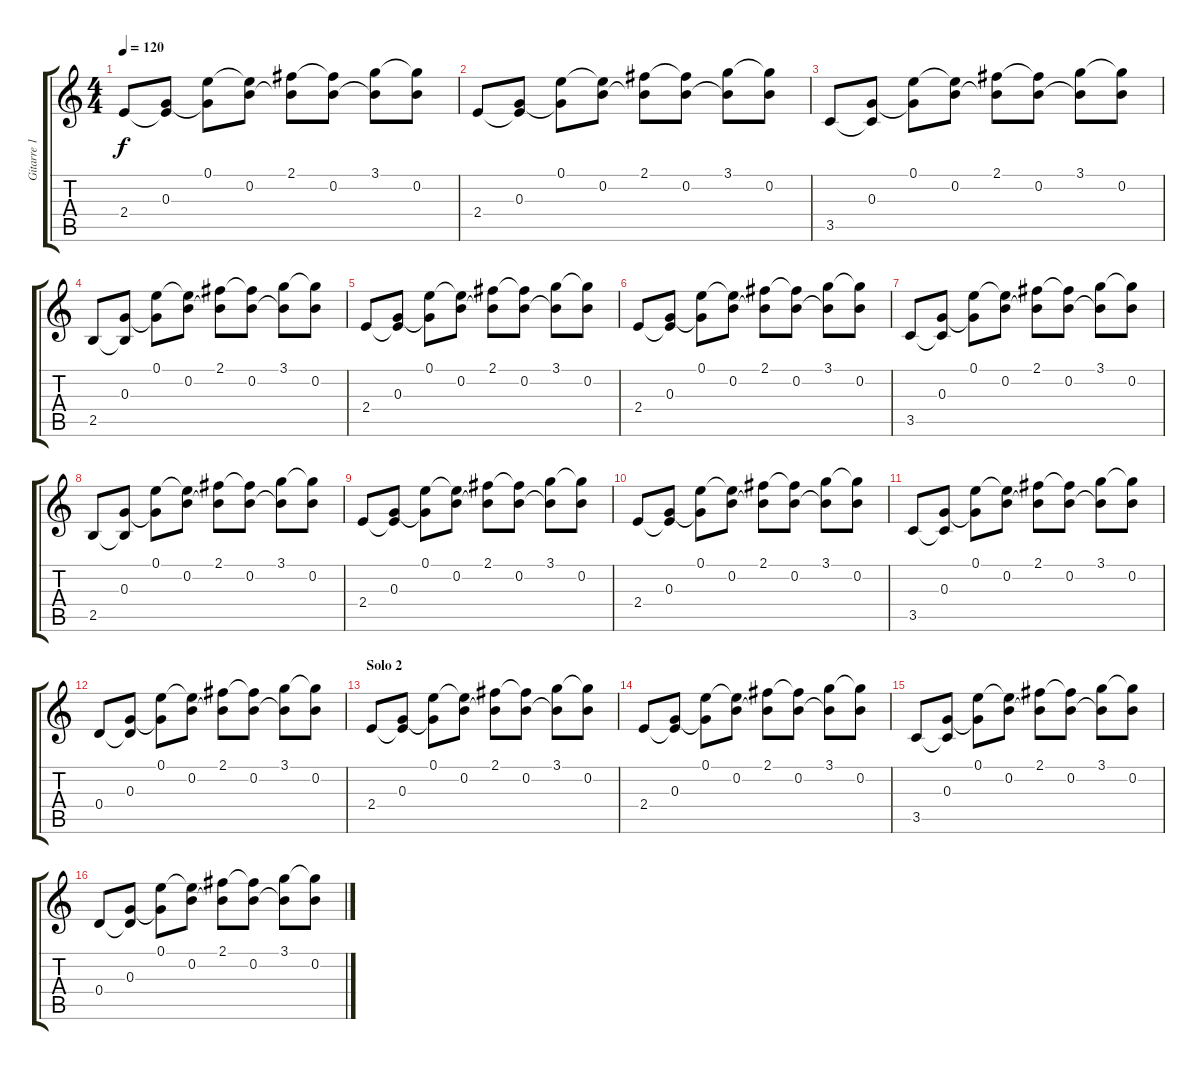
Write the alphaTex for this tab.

\track ("Gitarre 1" "Gitarre 1") {instrument acousticguitarsteel}
\staff {score tabs}
\tuning (E4 B3 G3 D3 A2 E2) {hide}
\ts (4 4)
\tempo 120
\clef g2
\ks c
2.4.8{dy f} (0.3 2.4{t}).8 (0.1 0.3{t}).8 (0.1{t} 0.2).8 (2.1 0.2{t}).8 (2.1{t} 0.2).8 (3.1 0.2{t}).8 (3.1{t} 0.2).8 |
2.4.8 (0.3 2.4{t}).8 (0.1 0.3{t}).8 (0.1{t} 0.2).8 (2.1 0.2{t}).8 (2.1{t} 0.2).8 (3.1 0.2{t}).8 (3.1{t} 0.2).8 |
3.5.8 (0.3 3.5{t}).8 (0.1 0.3{t}).8 (0.1{t} 0.2).8 (2.1 0.2{t}).8 (2.1{t} 0.2).8 (3.1 0.2{t}).8 (3.1{t} 0.2).8 |
2.5.8 (0.3 2.5{t}).8 (0.1 0.3{t}).8 (0.1{t} 0.2).8 (2.1 0.2{t}).8 (2.1{t} 0.2).8 (3.1 0.2{t}).8 (3.1{t} 0.2).8 |
2.4.8 (0.3 2.4{t}).8 (0.1 0.3{t}).8 (0.1{t} 0.2).8 (2.1 0.2{t}).8 (2.1{t} 0.2).8 (3.1 0.2{t}).8 (3.1{t} 0.2).8 |
2.4.8 (0.3 2.4{t}).8 (0.1 0.3{t}).8 (0.1{t} 0.2).8 (2.1 0.2{t}).8 (2.1{t} 0.2).8 (3.1 0.2{t}).8 (3.1{t} 0.2).8 |
3.5.8 (0.3 3.5{t}).8 (0.1 0.3{t}).8 (0.1{t} 0.2).8 (2.1 0.2{t}).8 (2.1{t} 0.2).8 (3.1 0.2{t}).8 (3.1{t} 0.2).8 |
2.5.8 (0.3 2.5{t}).8 (0.1 0.3{t}).8 (0.1{t} 0.2).8 (2.1 0.2{t}).8 (2.1{t} 0.2).8 (3.1 0.2{t}).8 (3.1{t} 0.2).8 |
2.4.8 (0.3 2.4{t}).8 (0.1 0.3{t}).8 (0.1{t} 0.2).8 (2.1 0.2{t}).8 (2.1{t} 0.2).8 (3.1 0.2{t}).8 (3.1{t} 0.2).8 |
2.4.8 (0.3 2.4{t}).8 (0.1 0.3{t}).8 (0.1{t} 0.2).8 (2.1 0.2{t}).8 (2.1{t} 0.2).8 (3.1 0.2{t}).8 (3.1{t} 0.2).8 |
3.5.8 (0.3 3.5{t}).8 (0.1 0.3{t}).8 (0.1{t} 0.2).8 (2.1 0.2{t}).8 (2.1{t} 0.2).8 (3.1 0.2{t}).8 (3.1{t} 0.2).8 |
0.4.8 (0.3 0.4{t}).8 (0.1 0.3{t}).8 (0.1{t} 0.2).8 (2.1 0.2{t}).8 (2.1{t} 0.2).8 (3.1 0.2{t}).8 (3.1{t} 0.2).8 |
\section ("" "Solo 2")
2.4.8 (0.3 2.4{t}).8 (0.1 0.3{t}).8 (0.1{t} 0.2).8 (2.1 0.2{t}).8 (2.1{t} 0.2).8 (3.1 0.2{t}).8 (3.1{t} 0.2).8 |
2.4.8 (0.3 2.4{t}).8 (0.1 0.3{t}).8 (0.1{t} 0.2).8 (2.1 0.2{t}).8 (2.1{t} 0.2).8 (3.1 0.2{t}).8 (3.1{t} 0.2).8 |
3.5.8 (0.3 3.5{t}).8 (0.1 0.3{t}).8 (0.1{t} 0.2).8 (2.1 0.2{t}).8 (2.1{t} 0.2).8 (3.1 0.2{t}).8 (3.1{t} 0.2).8 |
0.4.8 (0.3 0.4{t}).8 (0.1 0.3{t}).8 (0.1{t} 0.2).8 (2.1 0.2{t}).8 (2.1{t} 0.2).8 (3.1 0.2{t}).8 (3.1{t} 0.2).8
